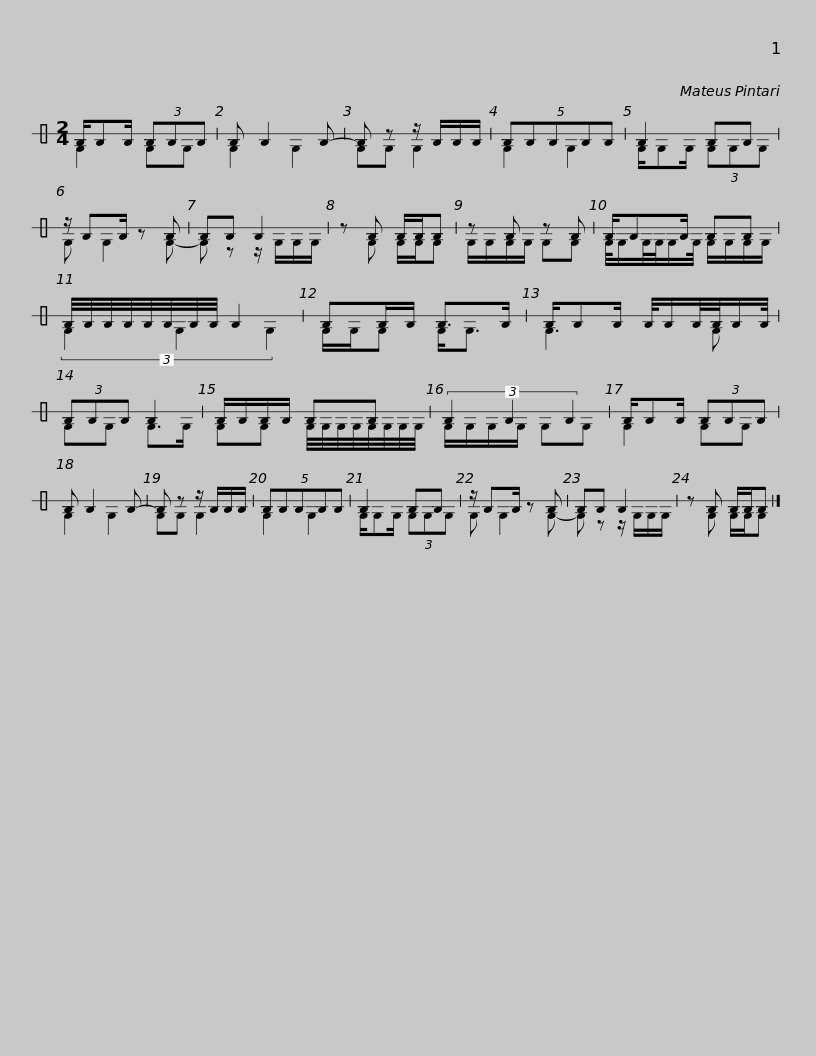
X:1
%%score ( 1 2 )
L:1/8
M:2/4
I:linebreak $
K:C
V:1 perc stafflines=1
K:none
V:2 perc stafflines="1 "
K:none
V:1
 F/FF/ (3FFF | F F2 F- | F z z/ F/F/F/ | (5:4:5FFFFF |$ F2 FF | %5
 z/ FF/ z F | FF F2 | z F F/F/F |$ z F z F | F/FF/ FF | %10
 F/4F/4F/4F/4F/4F/4F/4F/4 F2 | FF/F/ F>F |$ F/FF/ F/4F/F/4F/4F/F/4 | (3FFF F2 | F/F/F/F/ FF | %15
 (3F2 F2 F2 |$ F/FF/ (3FFF | F F2 F- | F z z/ F/F/F/ | (5:4:5FFFFF |$ %20
 F2 FF | z/ FF/ z F | FF F2 | z F F/F/F |] %24
V:2
 D2 DD | D2 D2 | DD D2 | D2 D2 |$ D/DD/ (3DDD | %5
 D D2 D- | D z z/ D/D/D/ | z D D/D/D |$ D/D/D/D/ DD | D/4D/D/4D/4D/D/4 D/D/D/D/ | %10
 (3D2 D2 D2 | D/D/D D<D |$ D3 D | DD D>D | DD D/4D/4D/4D/4D/4D/4D/4D/4 | %15
 D/D/D/D/ DD |$ D2 DD | D2 D2 | DD D2 | D2 D2 |$ %20
 D/DD/ (3DDD | D D2 D- | D z z/ D/D/D/ | z D D/D/D |] %24
